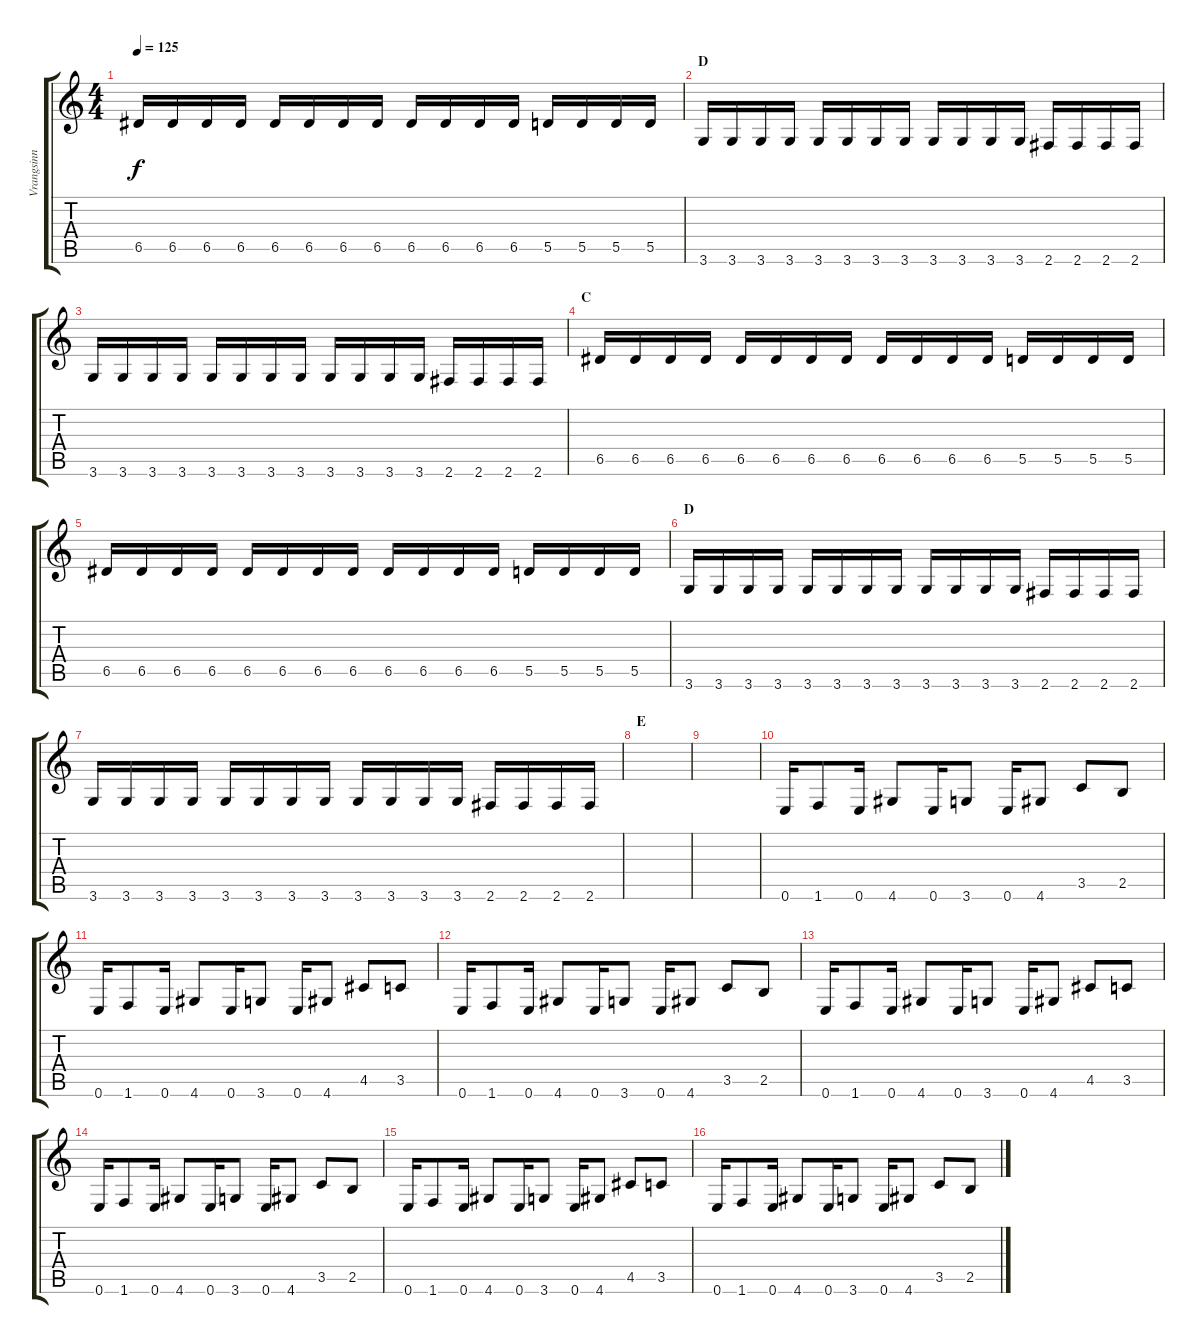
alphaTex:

\track ("Vrangsinn" "Vrangsinn") {instrument electricbasspick}
\staff {score tabs}
\tuning (E4 B3 G3 D3 A2 E2) {hide}
\ts (4 4)
\tempo 125
\clef g2
\ks c
6.5.16{dy f} 6.5.16 6.5.16 6.5.16 6.5.16 6.5.16 6.5.16 6.5.16 6.5.16 6.5.16 6.5.16 6.5.16 5.5.16 5.5.16 5.5.16 5.5.16 |
\section ("" "D")
3.6.16 3.6.16 3.6.16 3.6.16 3.6.16 3.6.16 3.6.16 3.6.16 3.6.16 3.6.16 3.6.16 3.6.16 2.6.16 2.6.16 2.6.16 2.6.16 |
3.6.16 3.6.16 3.6.16 3.6.16 3.6.16 3.6.16 3.6.16 3.6.16 3.6.16 3.6.16 3.6.16 3.6.16 2.6.16 2.6.16 2.6.16 2.6.16 |
\section ("" "C")
6.5.16 6.5.16 6.5.16 6.5.16 6.5.16 6.5.16 6.5.16 6.5.16 6.5.16 6.5.16 6.5.16 6.5.16 5.5.16 5.5.16 5.5.16 5.5.16 |
6.5.16 6.5.16 6.5.16 6.5.16 6.5.16 6.5.16 6.5.16 6.5.16 6.5.16 6.5.16 6.5.16 6.5.16 5.5.16 5.5.16 5.5.16 5.5.16 |
\section ("" "D")
3.6.16 3.6.16 3.6.16 3.6.16 3.6.16 3.6.16 3.6.16 3.6.16 3.6.16 3.6.16 3.6.16 3.6.16 2.6.16 2.6.16 2.6.16 2.6.16 |
3.6.16 3.6.16 3.6.16 3.6.16 3.6.16 3.6.16 3.6.16 3.6.16 3.6.16 3.6.16 3.6.16 3.6.16 2.6.16 2.6.16 2.6.16 2.6.16 |
\section ("" "E")
|
|
0.6.16 1.6.8 0.6.16 4.6.8 0.6.16 3.6.8 0.6.16 4.6.8 3.5.8 2.5.8 |
0.6.16 1.6.8 0.6.16 4.6.8 0.6.16 3.6.8 0.6.16 4.6.8 4.5.8 3.5.8 |
0.6.16 1.6.8 0.6.16 4.6.8 0.6.16 3.6.8 0.6.16 4.6.8 3.5.8 2.5.8 |
0.6.16 1.6.8 0.6.16 4.6.8 0.6.16 3.6.8 0.6.16 4.6.8 4.5.8 3.5.8 |
0.6.16 1.6.8 0.6.16 4.6.8 0.6.16 3.6.8 0.6.16 4.6.8 3.5.8 2.5.8 |
0.6.16 1.6.8 0.6.16 4.6.8 0.6.16 3.6.8 0.6.16 4.6.8 4.5.8 3.5.8 |
0.6.16 1.6.8 0.6.16 4.6.8 0.6.16 3.6.8 0.6.16 4.6.8 3.5.8 2.5.8
